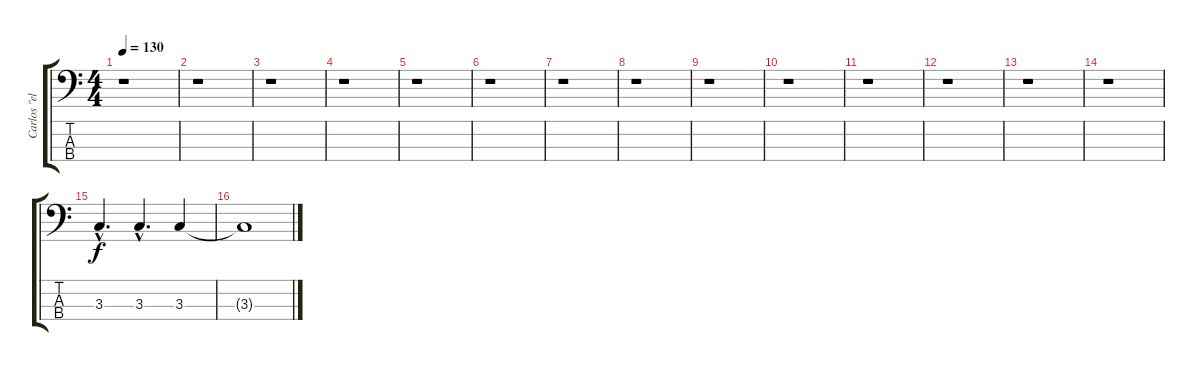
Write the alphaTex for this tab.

\track ("Carlos \"el sucio\" (bajo)" "Carlos \"el") {instrument distortionguitar}
\staff {score tabs}
\tuning (G2 D2 A1 E1) {hide}
\ts (4 4)
\tempo 130
\clef f4
\ks c
r.1{dy f} |
r.1 |
r.1 |
r.1 |
r.1 |
r.1 |
r.1 |
r.1 |
r.1 |
r.1 |
r.1 |
r.1 |
r.1 |
r.1 |
3.3{hac}.4{d} 3.3{hac}.4{d} 3.3.4 |
3.3{t}.1
